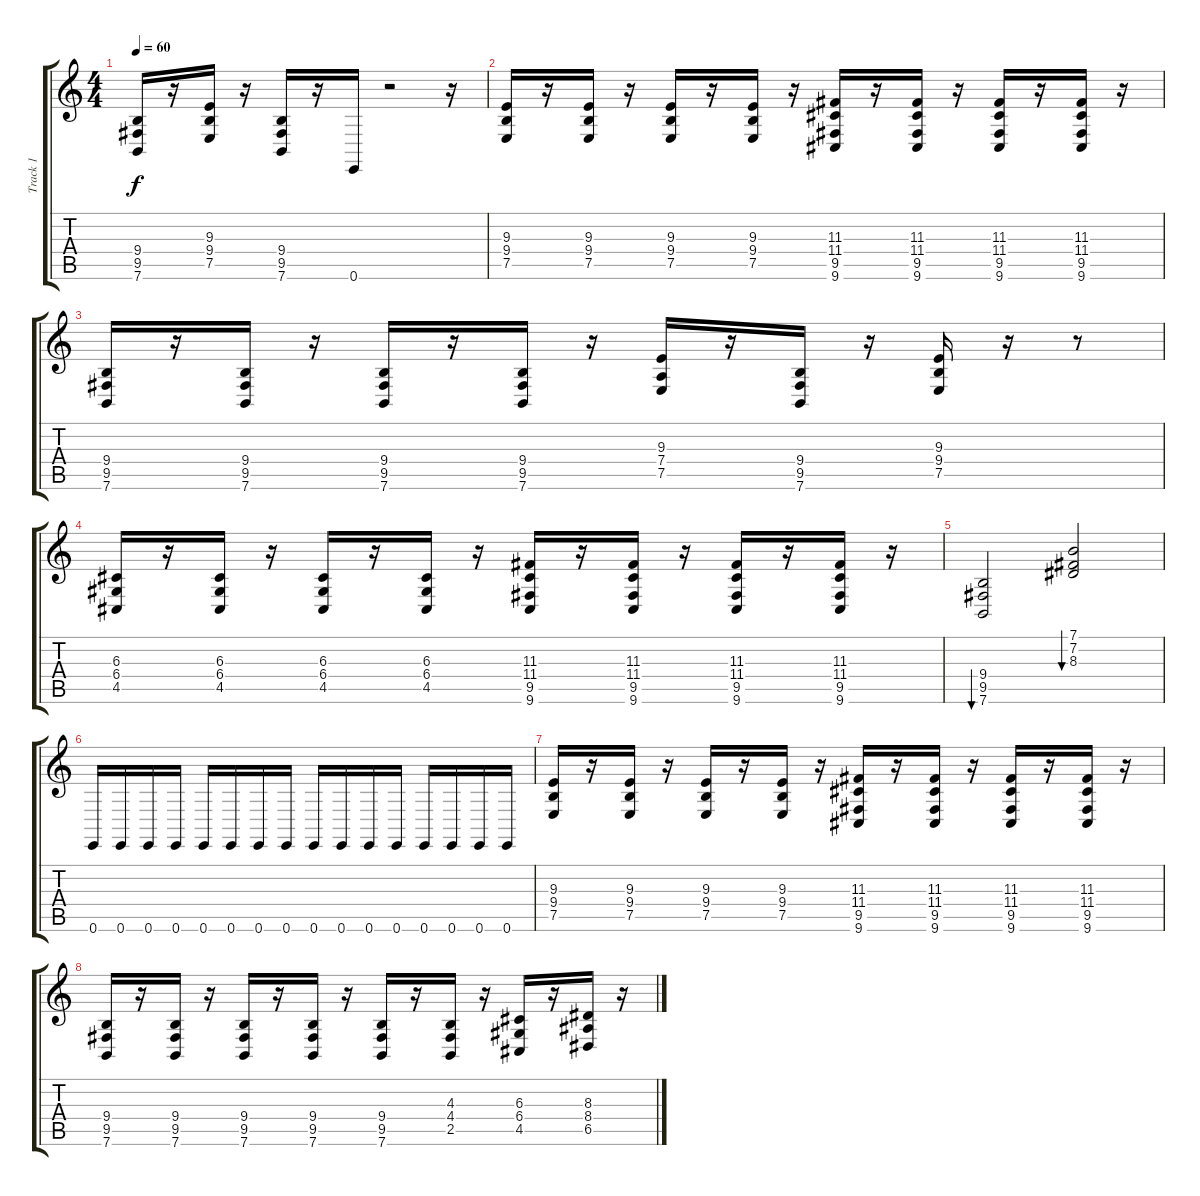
\track ("Track 1" "Track 1") {instrument acousticgrandpiano}
\staff {score tabs}
\tuning (E4 B3 G3 D3 A2 E2) {hide}
\ts (4 4)
\tempo 60
\clef g2
\ks c
(9.4 9.5 7.6).16{dy f} r.16 (9.3 9.4 7.5).16 r.16 (9.4 9.5 7.6).16 r.16 0.6.16 r.2 r.16 |
(9.3 9.4 7.5).16 r.16 (9.3 9.4 7.5).16 r.16 (9.3 9.4 7.5).16 r.16 (9.3 9.4 7.5).16 r.16 (11.3 11.4 9.5 9.6).16 r.16 (11.3 11.4 9.5 9.6).16 r.16 (11.3 11.4 9.5 9.6).16 r.16 (11.3 11.4 9.5 9.6).16 r.16 |
(9.4 9.5 7.6).16 r.16 (9.4 9.5 7.6).16 r.16 (9.4 9.5 7.6).16 r.16 (9.4 9.5 7.6).16 r.16 (9.3 7.4 7.5).16 r.16 (9.4 9.5 7.6).16 r.16 (9.3 9.4 7.5).16 r.16 r.8 |
(6.3 6.4 4.5).16 r.16 (6.3 6.4 4.5).16 r.16 (6.3 6.4 4.5).16 r.16 (6.3 6.4 4.5).16 r.16 (11.3 11.4 9.5 9.6).16 r.16 (11.3 11.4 9.5 9.6).16 r.16 (11.3 11.4 9.5 9.6).16 r.16 (11.3 11.4 9.5 9.6).16 r.16 |
(9.4 9.5 7.6).2{bu 120} (7.1 7.2 8.3).2{bu 120} |
0.6.16 0.6.16 0.6.16 0.6.16 0.6.16 0.6.16 0.6.16 0.6.16 0.6.16 0.6.16 0.6.16 0.6.16 0.6.16 0.6.16 0.6.16 0.6.16 |
(9.3 9.4 7.5).16 r.16 (9.3 9.4 7.5).16 r.16 (9.3 9.4 7.5).16 r.16 (9.3 9.4 7.5).16 r.16 (11.3 11.4 9.5 9.6).16 r.16 (11.3 11.4 9.5 9.6).16 r.16 (11.3 11.4 9.5 9.6).16 r.16 (11.3 11.4 9.5 9.6).16 r.16 |
(9.4 9.5 7.6).16 r.16 (9.4 9.5 7.6).16 r.16 (9.4 9.5 7.6).16 r.16 (9.4 9.5 7.6).16 r.16 (9.4 9.5 7.6).16 r.16 (4.3 4.4 2.5).16 r.16 (6.3 6.4 4.5).16 r.16 (8.3 8.4 6.5).16 r.16
